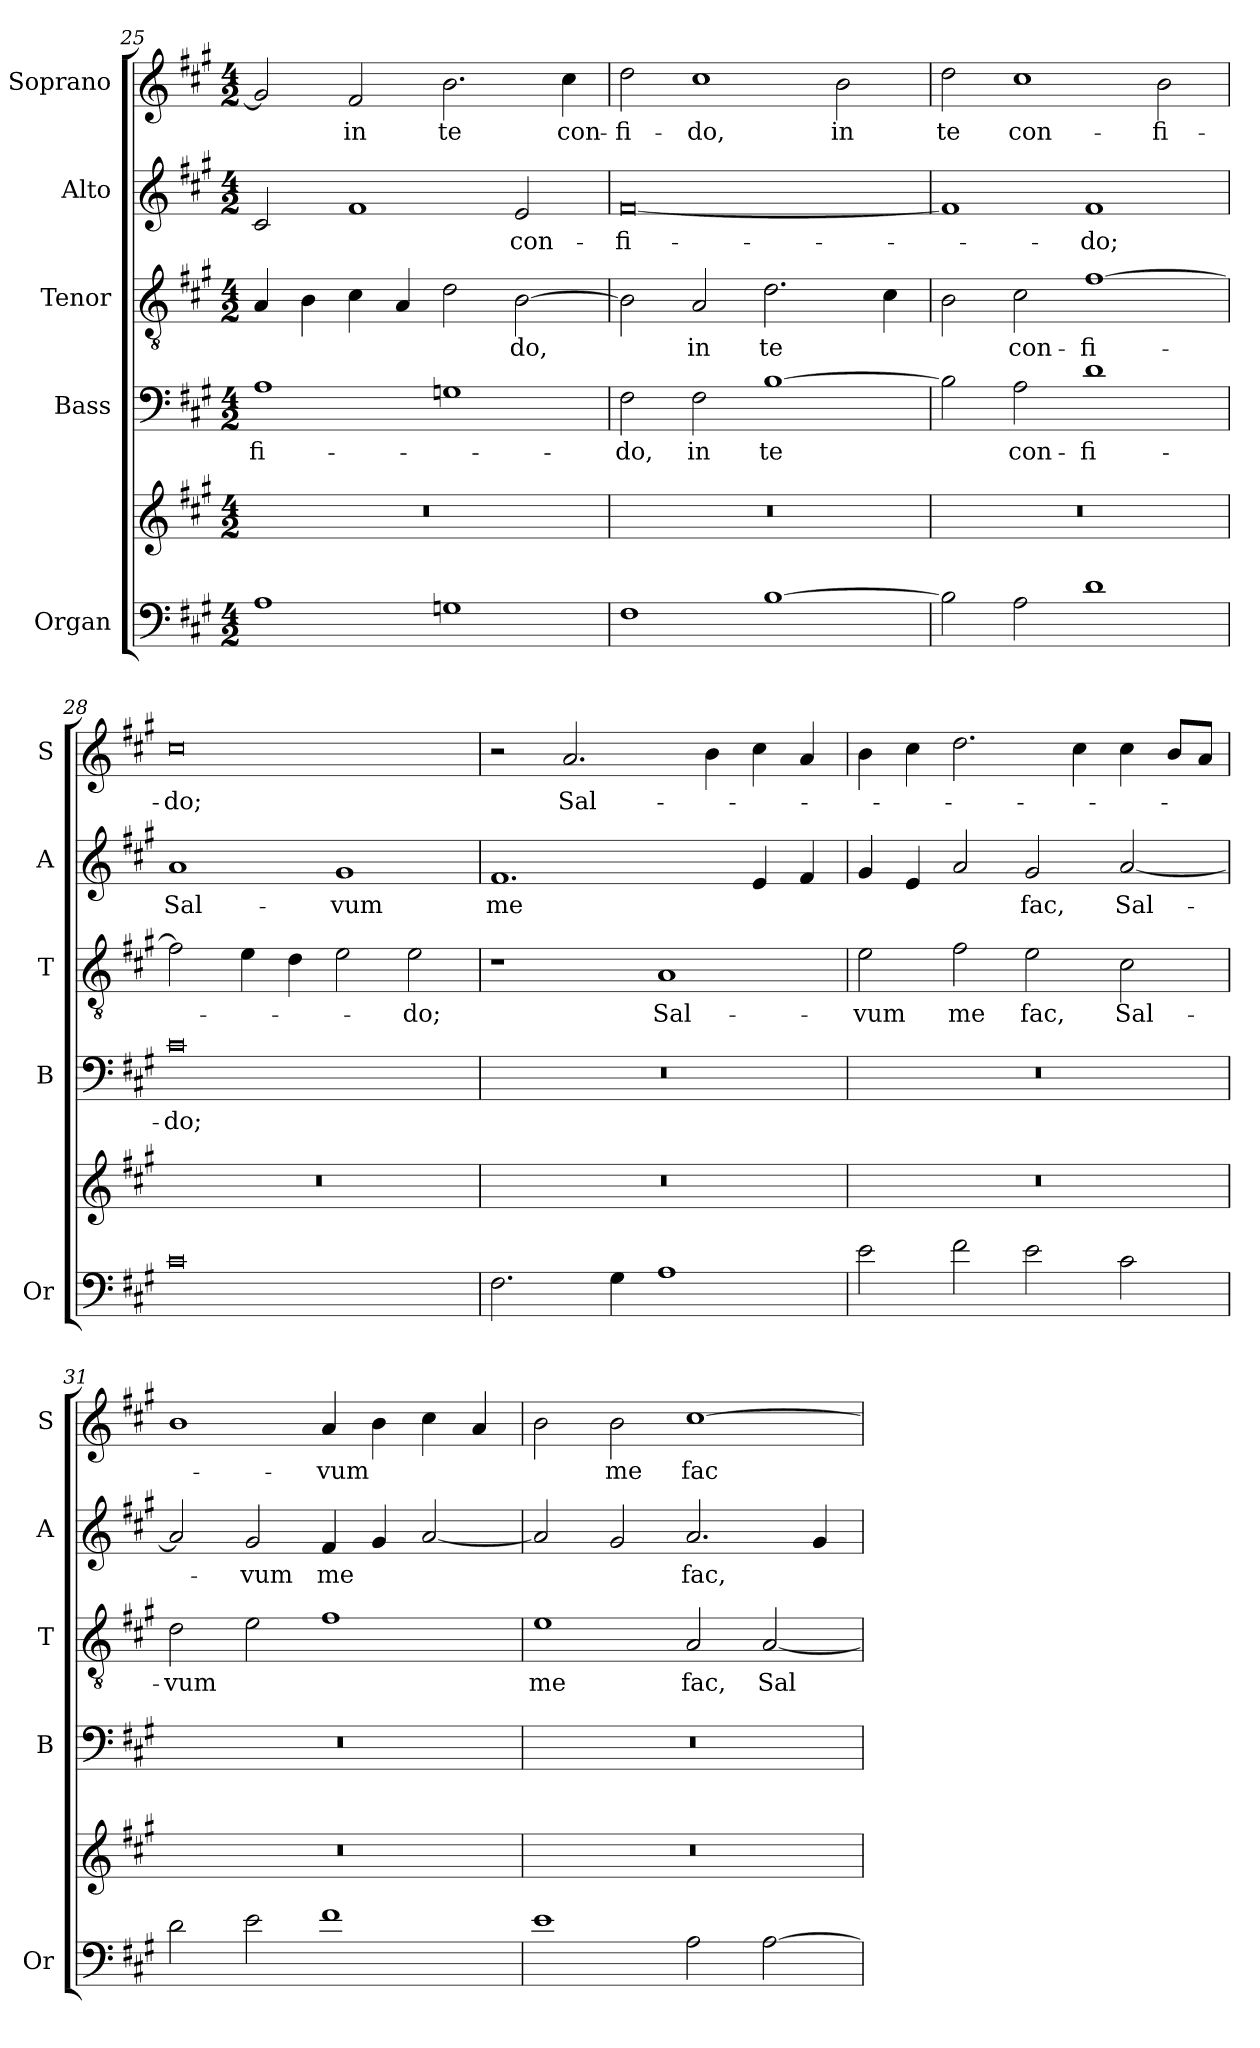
**kern	**kern	**kern	**text	**kern	**text	**kern	**text	**kern	**text
*part5	*part5	*part4	*part4	*part3	*part3	*part2	*part2	*part1	*part1
*staff6	*staff5	*staff4	*staff4	*staff3	*staff3	*staff2	*staff2	*staff1	*staff1
*I"Organ	*	*I"Bass	*	*I"Tenor	*	*I"Alto	*	*I"Soprano	*
*I'Or	*	*I'B	*	*I'T	*	*I'A	*	*I'S	*
!!LO:PB:g=z
*clefF4	*clefG2	*clefF4	*	*clefGv2	*	*clefG2	*	*clefG2	*
*k[f#c#g#]	*k[f#c#g#]	*k[f#c#g#]	*	*k[f#c#g#]	*	*k[f#c#g#]	*	*k[f#c#g#]	*
*A:	*A:	*A:	*	*A:	*	*A:	*	*A:	*
*M4/2	*M4/2	*M4/2	*	*M4/2	*	*M4/2	*	*M4/2	*
=25	=25	=25	=25	=25	=25	=25	=25	=25	=25
!	!	!	!LO:LY:b	!	!	!	!	!	!
1A	0r	1A	-fi-	4A/	.	2c#/	.	2g#/]	.
.	.	.	.	4B\	.	.	.	.	.
!	!	!	!	!	!	!	!	!	!LO:LY:b
.	.	.	.	4c#\	.	1f#	.	2f#/	in
.	.	.	.	4A/	.	.	.	.	.
!	!	!	!	!	!	!	!	!	!LO:LY:b
1Gn	.	1Gn	.	2d\	.	.	.	2.b\	te
!	!	!	!	!	!LO:LY:b	!	!LO:LY:b	!	!
.	.	.	.	[2B\	-do,	2e/	con-	.	.
!	!	!	!	!	!	!	!	!	!LO:LY:b
.	.	.	.	.	.	.	.	4cc#\	con-
=26	=26	=26	=26	=26	=26	=26	=26	=26	=26
!	!	!	!LO:LY:b	!	!	!	!LO:LY:b	!	!LO:LY:b
1F#	0r	2F#\	-do,	2B\]	.	[0f#	-fi-	2dd\	-fi-
!	!	!	!LO:LY:b	!	!LO:LY:b	!	!	!	!LO:LY:b
.	.	2F#\	in	2A/	in	.	.	1cc#	-do,
!	!	!	!LO:LY:b	!	!LO:LY:b	!	!	!	!
[1B	.	[1B	te	2.d\	te	.	.	.	.
!	!	!	!	!	!	!	!	!	!LO:LY:b
.	.	.	.	.	.	.	.	2b\	in
.	.	.	.	4c#\	.	.	.	.	.
=27	=27	=27	=27	=27	=27	=27	=27	=27	=27
!	!	!	!	!	!	!	!	!	!LO:LY:b
2B\]	0r	2B\]	.	2B\	.	1f#]	.	2dd\	te
!	!	!	!LO:LY:b	!	!LO:LY:b	!	!	!	!LO:LY:b
2A\	.	2A\	con-	2c#\	con-	.	.	1cc#	con-
!	!	!	!LO:LY:b	!	!LO:LY:b	!	!LO:LY:b	!	!
1d	.	1d	-fi-	[1f#	-fi-	1f#	-do;	.	.
!	!	!	!	!	!	!	!	!	!LO:LY:b
.	.	.	.	.	.	.	.	2b\	-fi-
=28	=28	=28	=28	=28	=28	=28	=28	=28	=28
!	!	!	!LO:LY:b	!	!	!	!LO:LY:b	!	!LO:LY:b
0c#	0r	0c#	-do;	2f#\]	.	1a	Sal-	0cc#	-do;
.	.	.	.	4e\	.	.	.	.	.
.	.	.	.	4d\	.	.	.	.	.
!	!	!	!	!	!	!	!LO:LY:b	!	!
.	.	.	.	2e\	.	1g#	-vum	.	.
!	!	!	!	!	!LO:LY:b	!	!	!	!
.	.	.	.	2e\	-do;	.	.	.	.
=29	=29	=29	=29	=29	=29	=29	=29	=29	=29
!	!	!	!	!	!	!	!LO:LY:b	!	!
2.F#\	0r	0r	.	1r	.	1.f#	me	2r	.
!	!	!	!	!	!	!	!	!	!LO:LY:b
.	.	.	.	.	.	.	.	2.a/	Sal-
4G#\	.	.	.	.	.	.	.	.	.
!	!	!	!	!	!LO:LY:b	!	!	!	!
1A	.	.	.	1A	Sal-	.	.	.	.
.	.	.	.	.	.	.	.	4b\	.
.	.	.	.	.	.	4e/	.	4cc#\	.
.	.	.	.	.	.	4f#/	.	4a/	.
!!LO:LB:g=z
=30	=30	=30	=30	=30	=30	=30	=30	=30	=30
!	!	!	!	!	!LO:LY:b	!	!	!	!
2e\	0r	0r	.	2e\	-vum	4g#/	.	4b\	.
.	.	.	.	.	.	4e/	.	4cc#\	.
!	!	!	!	!	!LO:LY:b	!	!	!	!
2f#\	.	.	.	2f#\	me	2a/	.	2.dd\	.
!	!	!	!	!	!LO:LY:b	!	!LO:LY:b	!	!
2e\	.	.	.	2e\	fac,	2g#/	fac,	.	.
.	.	.	.	.	.	.	.	4cc#\	.
!	!	!	!	!	!LO:LY:b	!	!LO:LY:b	!	!
2c#\	.	.	.	2c#\	Sal-	[2a/	Sal-	4cc#\	.
.	.	.	.	.	.	.	.	8b/L	.
.	.	.	.	.	.	.	.	8a/J	.
=31	=31	=31	=31	=31	=31	=31	=31	=31	=31
!	!	!	!	!	!LO:LY:b	!	!	!	!
2d\	0r	0r	.	2d\	-vum	2a/]	.	1b	.
!	!	!	!	!	!	!	!LO:LY:b	!	!
2e\	.	.	.	2e\	.	2g#/	-vum	.	.
!	!	!	!	!	!	!	!LO:LY:b	!	!LO:LY:b
1f#	.	.	.	1f#	.	4f#/	me	4a/	-vum
.	.	.	.	.	.	4g#/	.	4b\	.
.	.	.	.	.	.	[2a/	.	4cc#\	.
.	.	.	.	.	.	.	.	4a/	.
=32	=32	=32	=32	=32	=32	=32	=32	=32	=32
!	!	!	!	!	!LO:LY:b	!	!	!	!
1e	0r	0r	.	1e	me	2a/]	.	2b\	.
!	!	!	!	!	!	!	!	!	!LO:LY:b
.	.	.	.	.	.	2g#/	.	2b\	me
!	!	!	!	!	!LO:LY:b	!	!LO:LY:b	!	!LO:LY:b
2A\	.	.	.	2A/	fac,	2.a/	fac,	[1cc#	fac
!	!	!	!	!	!LO:LY:b	!	!	!	!
[2A\	.	.	.	[2A/	Sal-	.	.	.	.
.	.	.	.	.	.	4g#/	.	.	.
=	=	=	=	=	=	=	=	=	=
*-	*-	*-	*-	*-	*-	*-	*-	*-	*-
